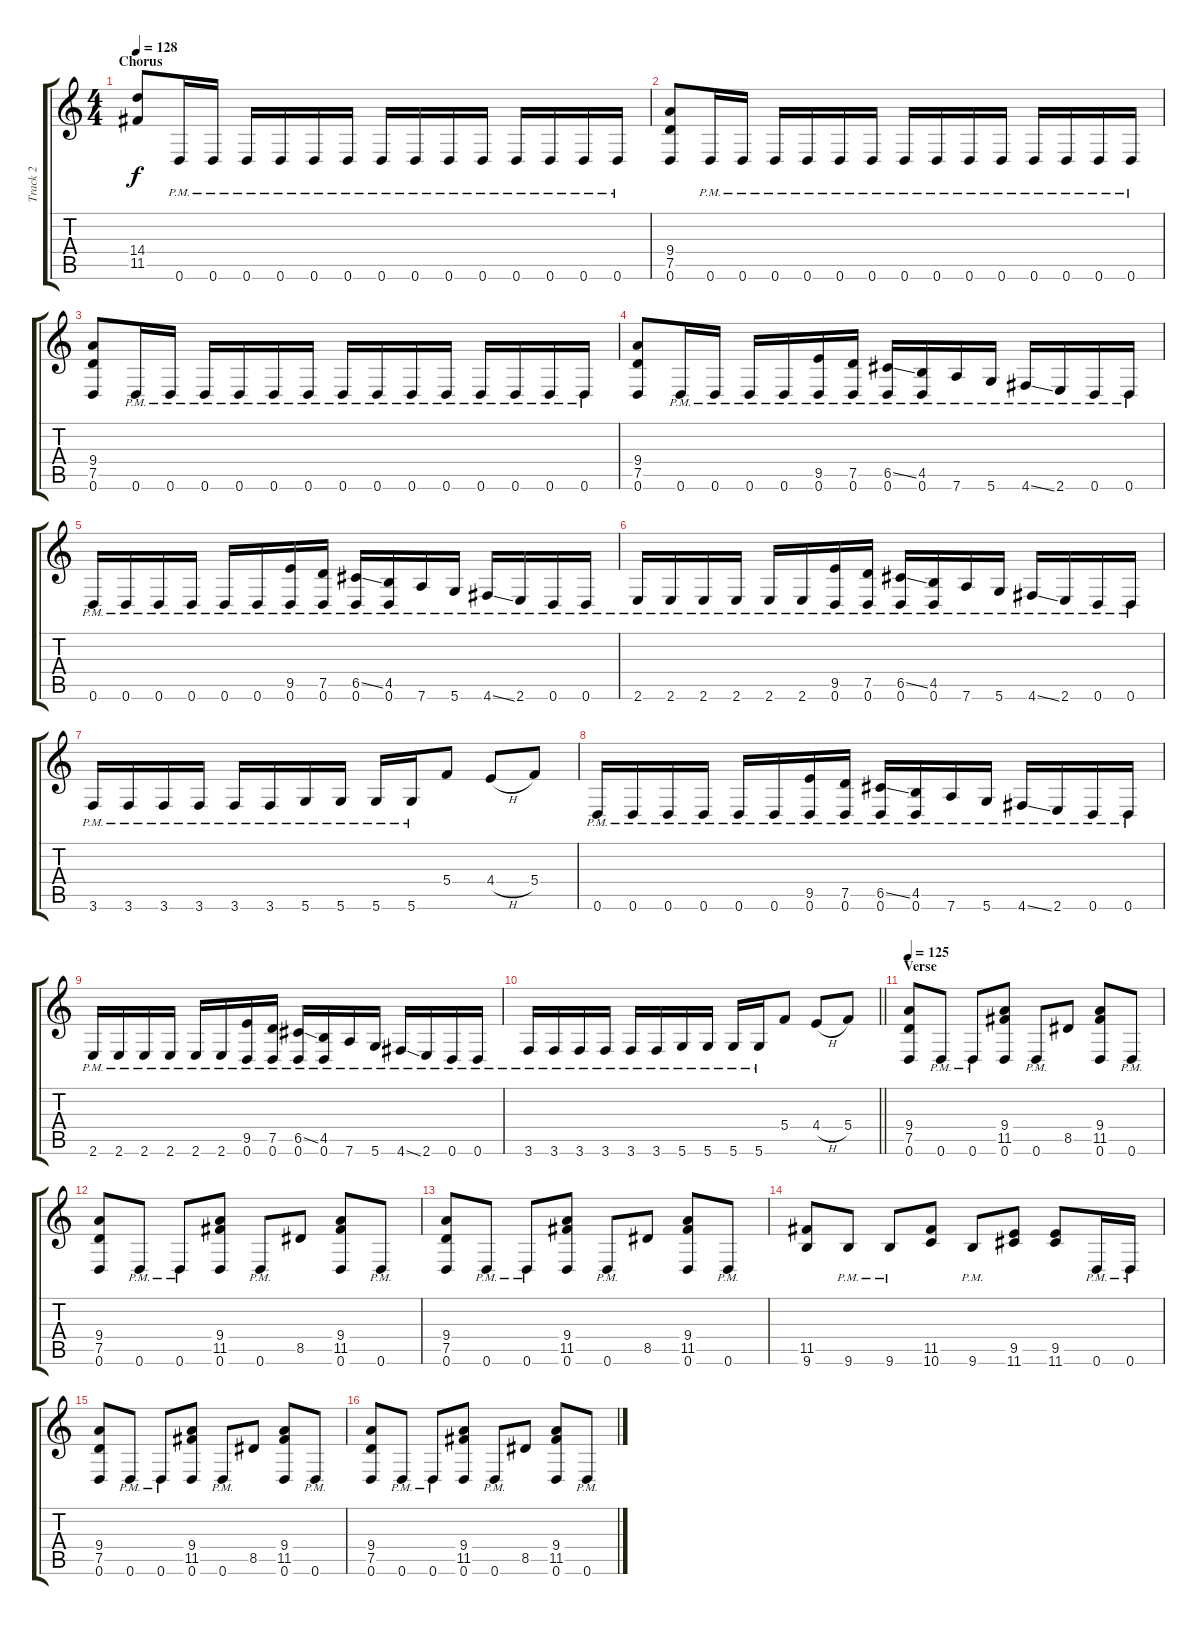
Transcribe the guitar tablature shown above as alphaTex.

\track ("Track 2" "Track 2") {instrument distortionguitar}
\staff {score tabs}
\tuning (D4 A3 F3 C3 G2 D2) {hide}
\ts (4 4)
\section ("" "Chorus")
\tempo 128
\clef g2
\ks c
(14.4 11.5).8{dy f} 0.6{pm}.16 0.6{pm}.16 0.6{pm}.16 0.6{pm}.16 0.6{pm}.16 0.6{pm}.16 0.6{pm}.16 0.6{pm}.16 0.6{pm}.16 0.6{pm}.16 0.6{pm}.16 0.6{pm}.16 0.6{pm}.16 0.6{pm}.16 |
(9.4 7.5 0.6).8 0.6{pm}.16 0.6{pm}.16 0.6{pm}.16 0.6{pm}.16 0.6{pm}.16 0.6{pm}.16 0.6{pm}.16 0.6{pm}.16 0.6{pm}.16 0.6{pm}.16 0.6{pm}.16 0.6{pm}.16 0.6{pm}.16 0.6{pm}.16 |
(9.4 7.5 0.6).8 0.6{pm}.16 0.6{pm}.16 0.6{pm}.16 0.6{pm}.16 0.6{pm}.16 0.6{pm}.16 0.6{pm}.16 0.6{pm}.16 0.6{pm}.16 0.6{pm}.16 0.6{pm}.16 0.6{pm}.16 0.6{pm}.16 0.6{pm}.16 |
(9.4 7.5 0.6).8 0.6{pm}.16 0.6{pm}.16 0.6{pm}.16 0.6{pm}.16 (9.5 0.6{pm}).16 (7.5 0.6{pm}).16 (6.5{ss} 0.6{pm}).16 (4.5 0.6{pm}).16 7.6{pm}.16 5.6{pm}.16 4.6{ss pm}.16 2.6{pm}.16 0.6{pm}.16 0.6{pm}.16 |
0.6{pm}.16 0.6{pm}.16 0.6{pm}.16 0.6{pm}.16 0.6{pm}.16 0.6{pm}.16 (9.5 0.6{pm}).16 (7.5 0.6{pm}).16 (6.5{ss} 0.6{pm}).16 (4.5 0.6{pm}).16 7.6{pm}.16 5.6{pm}.16 4.6{ss pm}.16 2.6{pm}.16 0.6{pm}.16 0.6{pm}.16 |
2.6{pm}.16 2.6{pm}.16 2.6{pm}.16 2.6{pm}.16 2.6{pm}.16 2.6{pm}.16 (9.5 0.6{pm}).16 (7.5 0.6{pm}).16 (6.5{ss} 0.6{pm}).16 (4.5 0.6{pm}).16 7.6{pm}.16 5.6{pm}.16 4.6{ss pm}.16 2.6{pm}.16 0.6{pm}.16 0.6{pm}.16 |
3.6{pm}.16 3.6{pm}.16 3.6{pm}.16 3.6{pm}.16 3.6{pm}.16 3.6{pm}.16 5.6{pm}.16 5.6{pm}.16 5.6{pm}.16 5.6{pm}.16 5.4.8 4.4{h}.8 5.4.8 |
0.6{pm}.16 0.6{pm}.16 0.6{pm}.16 0.6{pm}.16 0.6{pm}.16 0.6{pm}.16 (9.5 0.6{pm}).16 (7.5 0.6{pm}).16 (6.5{ss} 0.6{pm}).16 (4.5 0.6{pm}).16 7.6{pm}.16 5.6{pm}.16 4.6{ss pm}.16 2.6{pm}.16 0.6{pm}.16 0.6{pm}.16 |
2.6{pm}.16 2.6{pm}.16 2.6{pm}.16 2.6{pm}.16 2.6{pm}.16 2.6{pm}.16 (9.5 0.6{pm}).16 (7.5 0.6{pm}).16 (6.5{ss} 0.6{pm}).16 (4.5 0.6{pm}).16 7.6{pm}.16 5.6{pm}.16 4.6{ss pm}.16 2.6{pm}.16 0.6{pm}.16 0.6{pm}.16 |
\barLineRight lightlight
3.6{pm}.16 3.6{pm}.16 3.6{pm}.16 3.6{pm}.16 3.6{pm}.16 3.6{pm}.16 5.6{pm}.16 5.6{pm}.16 5.6{pm}.16 5.6{pm}.16 5.4.8 4.4{h}.8 5.4.8 |
\section ("" "Verse")
\tempo 125
(9.4 7.5 0.6).8 0.6{pm}.8 0.6{pm}.8 (9.4 11.5 0.6).8 0.6{pm}.8 8.5.8 (9.4 11.5 0.6).8 0.6{pm}.8 |
(9.4 7.5 0.6).8 0.6{pm}.8 0.6{pm}.8 (9.4 11.5 0.6).8 0.6{pm}.8 8.5.8 (9.4 11.5 0.6).8 0.6{pm}.8 |
(9.4 7.5 0.6).8 0.6{pm}.8 0.6{pm}.8 (9.4 11.5 0.6).8 0.6{pm}.8 8.5.8 (9.4 11.5 0.6).8 0.6{pm}.8 |
(11.5 9.6).8 9.6{pm}.8 9.6{pm}.8 (11.5 10.6).8 9.6{pm}.8 (9.5 11.6).8 (9.5 11.6).8 0.6{pm}.16 0.6{pm}.16 |
(9.4 7.5 0.6).8 0.6{pm}.8 0.6{pm}.8 (9.4 11.5 0.6).8 0.6{pm}.8 8.5.8 (9.4 11.5 0.6).8 0.6{pm}.8 |
(9.4 7.5 0.6).8 0.6{pm}.8 0.6{pm}.8 (9.4 11.5 0.6).8 0.6{pm}.8 8.5.8 (9.4 11.5 0.6).8 0.6{pm}.8
